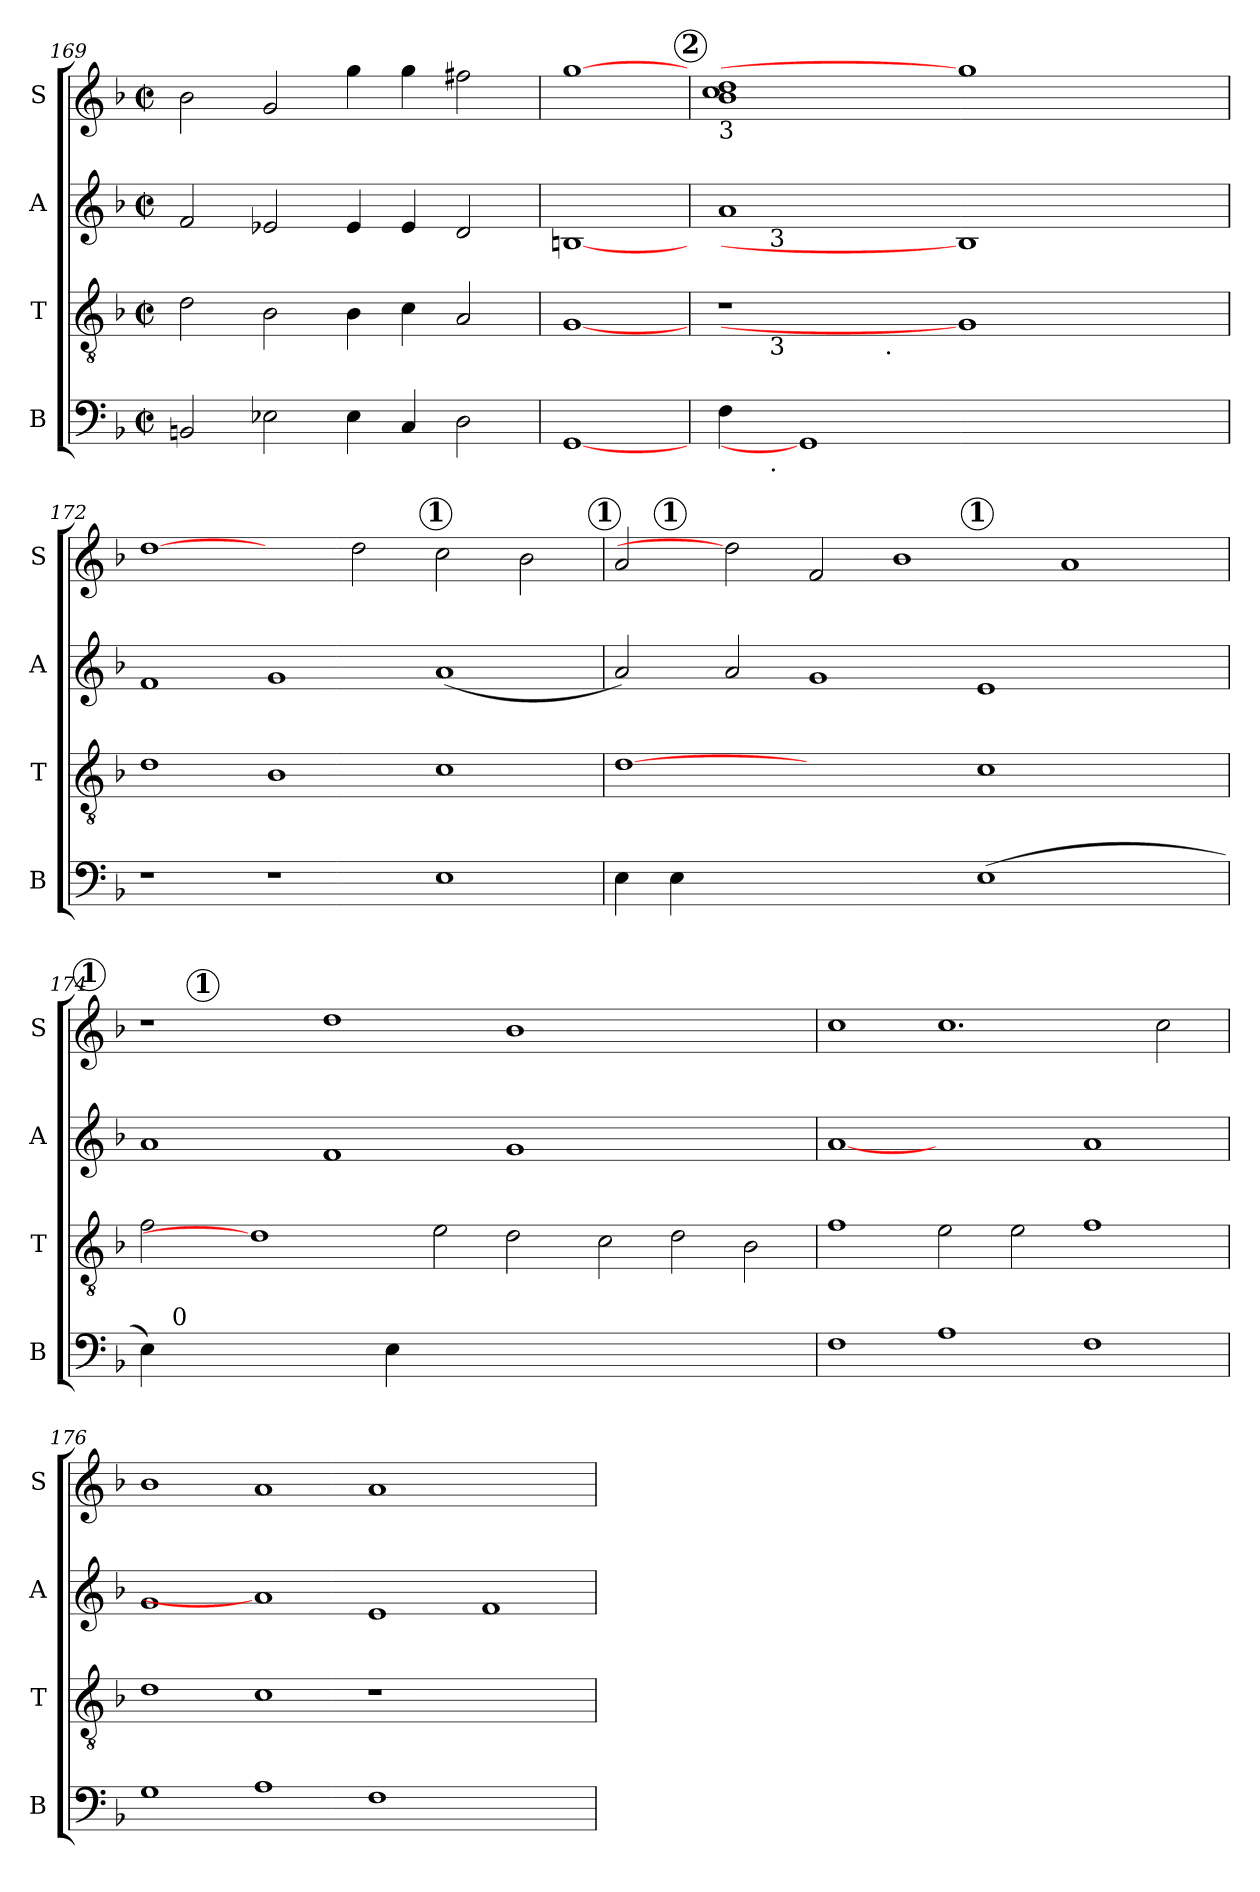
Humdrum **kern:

**kern	**kern	**kern	**kern
*part4	*part3	*part2	*part1
*staff4	*staff3	*staff2	*staff1
*I"B	*I"T	*I"A	*I"S
*I'B	*I'T	*I'A	*I'S
*clefF4	*clefGv2	*clefG2	*clefG2
*k[b-]	*k[b-]	*k[b-]	*k[b-]
*F:	*F:	*F:	*F:
*M2/2	*M2/2	*M2/2	*M2/2
*met(c|)	*met(c|)	*met(c|)	*met(c|)
=169	=169	=169	=169
2BB/	2d\	2f/	2b-\
2E-\	2B-\	2e-X/	2g/
4E-\	4B-\	4e-/	4gg\
4C/	4c\	4e-/	4gg\
2D\	2A/	2d/	2ff#X\
=170	=170	=170	=170
[1GG	[1G	[1Bn	[1gg
!!LO:LB:g=z
!!LO:REH:place=s4:a:enc=circle:t=2
=171!	=171!	=171!	=171!
!	!	!	!LO:TX:b:t=3
*^	*^	*^	*
*	*	*	*^	*	*	*
4F	8ryy	1r	8ryy	2ryy	1a	8ryy	1b- 1cc 1dd
.	32ryy	.	32ryy	.	.	32ryy	.
!	!	!	!	!	!	!LO:TX:b:t=3	!
!	!	!	!LO:TX:b:t=3	!	!	!	!
!	!LO:TX:b:t=.	!	!	!	!	!	!
.	1ryy	.	1ryy	.	.	1ryy	.
1GG]	.	.	.	.	.	.	.
.	.	.	.	16.ryy	.	.	.
!	!	!	!	!LO:TX:b:t=.	!	!	!
.	.	.	.	1ryy	.	.	.
.	.	1G]	.	.	1B]	.	1gg]
.	2ryy	.	2ryy	.	.	2ryy	.
2.ryy	.	.	.	.	.	.	.
.	.	.	.	4ryy	.	.	.
.	4ryy	.	4ryy	.	.	4ryy	.
.	.	.	.	8ryy	.	.	.
.	16.ryy	.	16.ryy	.	.	16.ryy	.
.	.	.	.	32ryy	.	.	.
*v	*v	*	*	*	*v	*v	*
*	*v	*v	*v	*	*
!!LO:REH:place=s4:a:enc=circle:t=1:qo=8
=172	=172	=172	=172
1r	1d	1f	[1dd
1r	1B-	1g	2ryy
.	.	.	2dd\
1E	1c	(<1a	2cc\
.	.	.	2b-\
!!LO:REH:place=s4:a:enc=circle:t=1:qo=8
!!LO:REH:place=s4:a:enc=circle:t=1:qo=1
!!LO:REH:place=s4:a:enc=circle:t=1
=173	=173	=173	=173
4E	[1d	2a/)	2a/
4E	.	.	.
2ryy	.	2a/	2dd]
1ryy	1ryy	1g	2f/
.	.	.	1b-
(>1E	1c	1e	.
.	.	.	1a
2ryy	2ryy	2ryy	.
!!LO:REH:place=s4:a:enc=circle:t=1:qo=1
!!LO:REH:place=s4:a:enc=circle:t=1
=174	=174	=174	=174
*^	*	*	*
4E)	8ryy	2f\	1a	1r
!	!LO:TX:a:t=0	!	!	!
.	1ryy	.	.	.
1ryy	.	.	.	.
.	.	1d]	.	.
.	.	.	1f	1dd
.	1ryy	.	.	.
4E	.	.	.	.
0ryy	.	2e\	.	.
.	.	2d\	1g	1b-
.	1...ryy	.	.	.
.	.	2c\	.	.
.	.	2d\	1ryy	1ryy
2ryy	.	2B-\	.	.
*v	*v	*	*	*
!!LO:LB:g=z
=175	=175	=175	=175
1F	1f	[1a	1cc
1A	2e\	1ryy	1.cc
.	2e\	.	.
1F	1f	1a	.
.	.	.	2cc\
=176	=176	=176	=176
1G	1d	1g	1b-
1A	1c	1a]	1a
1F	1r	1e	1a
1ryy	1ryy	1f	1ryy
=	=	=	=
*-	*-	*-	*-
